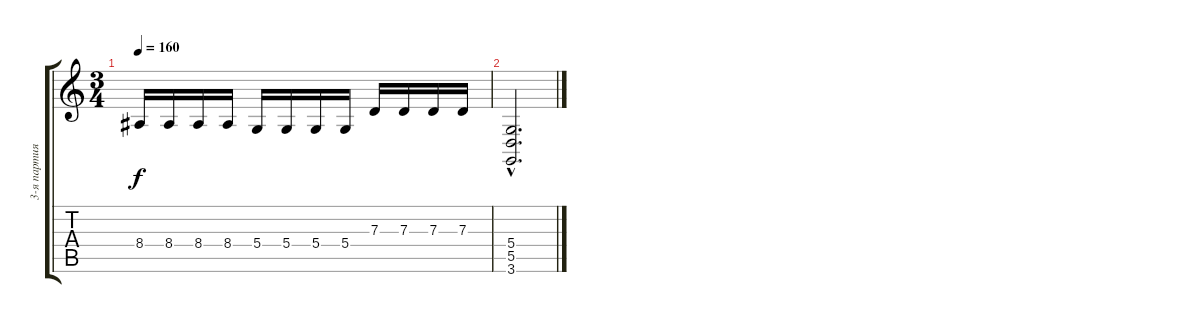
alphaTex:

\track ("3-я партия by Alto" "3-я партия") {instrument lead1square}
\staff {score tabs}
\tuning (E4 B3 G3 D3 A2 E2) {hide}
\ts (3 4)
\tempo 160
\clef g2
\ks c
8.4.16{dy f} 8.4.16 8.4.16 8.4.16 5.4.16 5.4.16 5.4.16 5.4.16 7.3.16 7.3.16 7.3.16 7.3.16 |
(5.4{hac} 5.5{hac} 3.6{hac}).2{d}
